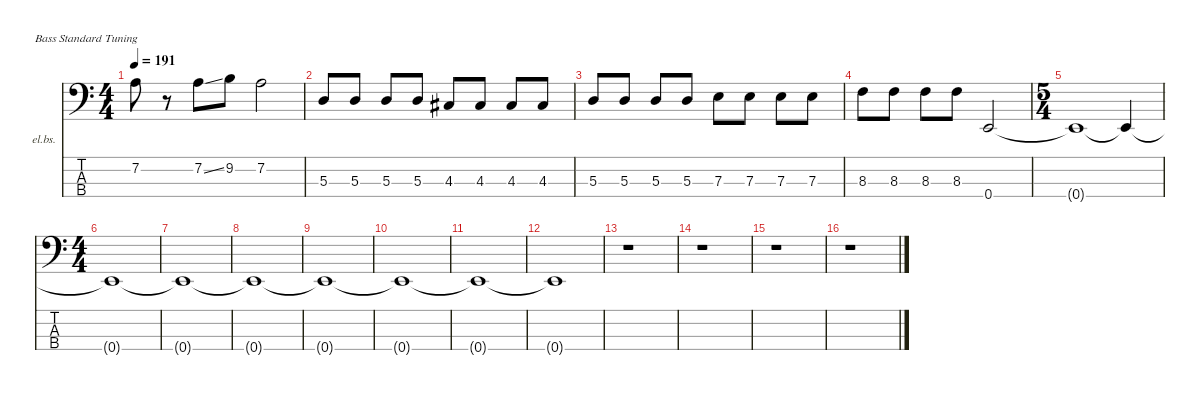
\defaultSystemsLayout 4
\hideDynamics
\bracketExtendMode nobrackets
\firstSystemTrackNameOrientation horizontal
\otherSystemsTrackNameOrientation horizontal
\track ("Bass" "el.bs.") {instrument electricbassfinger}
\staff {score tabs}
\tuning (G2 D2 A1 E1)
\ts (4 4)
\tempo 191
\clef f4
\ks c
7.2.8{dy f beam Down} r.8{beam Down} 7.2{ss}.8{beam Down} 9.2.8{beam Down} 7.2.2{beam Down} |
5.3.8{beam Up} 5.3.8{beam Up} 5.3.8{beam Up} 5.3.8{beam Up} 4.3{acc #}.8{beam Up} 4.3{acc #}.8{beam Up} 4.3{acc #}.8{beam Up} 4.3{acc #}.8{beam Up} |
5.3.8{beam Up} 5.3.8{beam Up} 5.3.8{beam Up} 5.3.8{beam Up} 7.3.8{beam Down} 7.3.8{beam Down} 7.3.8{beam Down} 7.3.8{beam Down} |
8.3.8{beam Down} 8.3.8{beam Down} 8.3.8{beam Down} 8.3.8{beam Down} 0.4.2{beam Up} |
\ts (5 4)
\beaming (8 6 4)
0.4{t}.1{beam Up} 0.4{t}.4{beam Up} |
\ts (4 4)
\beaming (8 2 2 2 2)
0.4{t}.1{beam Up} |
0.4{t}.1{beam Up} |
0.4{t}.1{beam Up} |
0.4{t}.1{beam Up} |
0.4{t}.1{beam Up} |
0.4{t}.1{beam Up} |
0.4{t}.1{beam Up} |
r.1{beam Down} |
r.1{beam Down} |
r.1{beam Down} |
r.1{beam Down}
